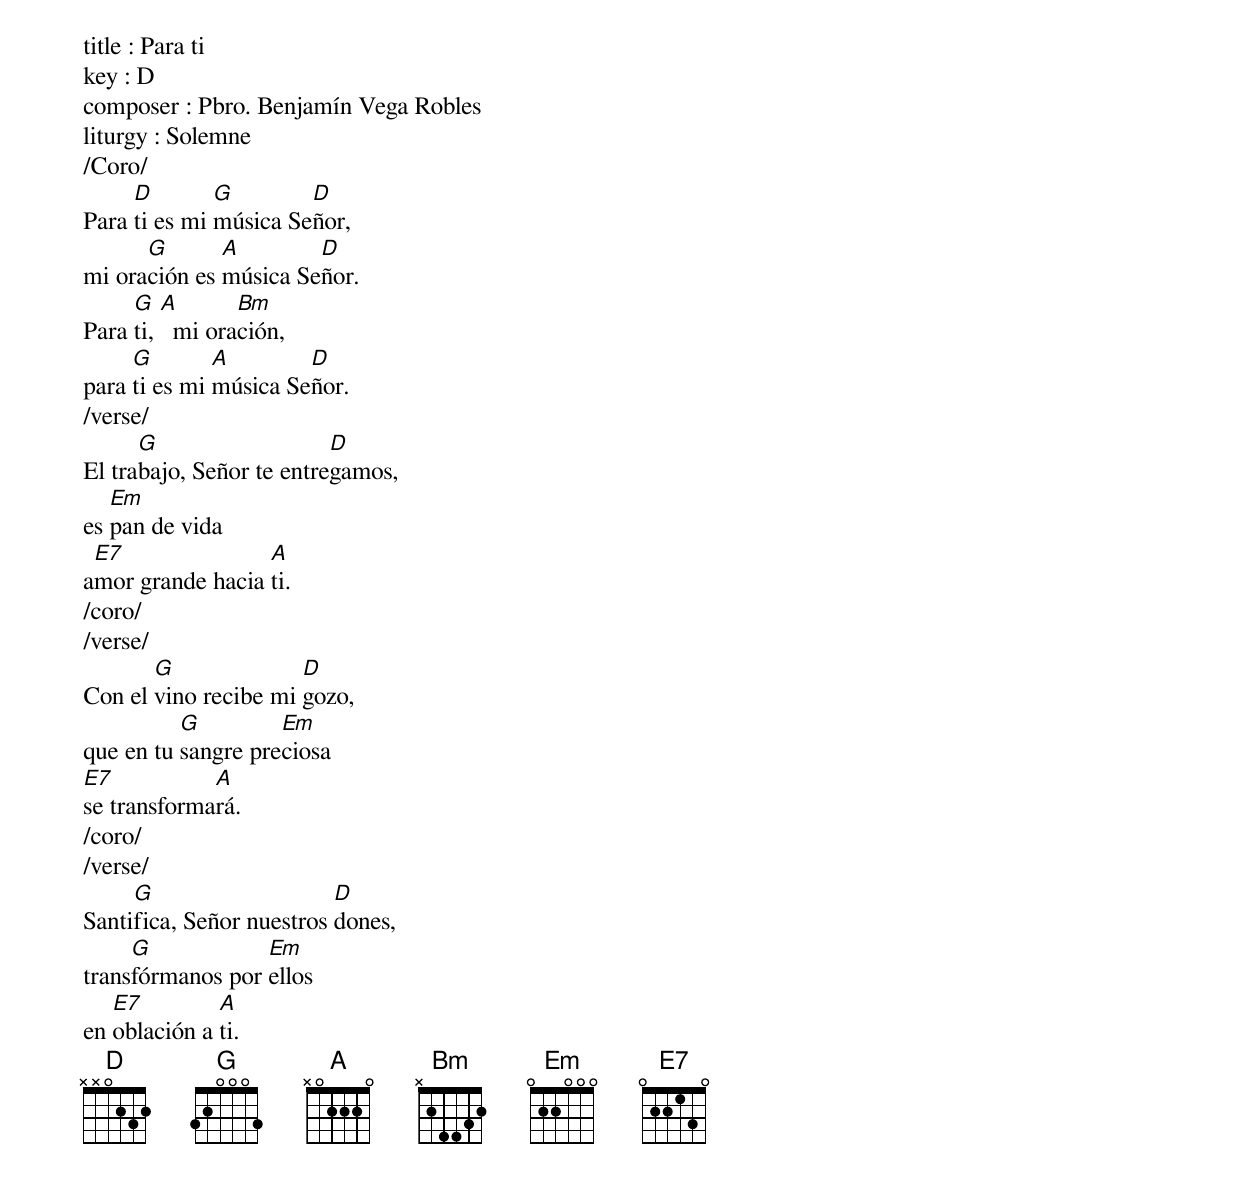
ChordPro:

title : Para ti
key : D
composer : Pbro. Benjamín Vega Robles
liturgy : Solemne
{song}
/Coro/
Para [D]ti es mi [G]música Se[D]ñor,
mi ora[G]ción es [A]música Se[D]ñor.
Para [G]ti, [A]  mi ora[Bm]ción,
para [G]ti es mi [A]música Se[D]ñor.
/verse/
El tra[G]bajo, Señor te entre[D]gamos,
es [Em]pan de vida
a[E7]mor grande hacia [A]ti.
/coro/
/verse/
Con el [G]vino recibe mi [D]gozo,
que en tu [G]sangre pre[Em]ciosa
[E7]se transforma[A]rá.
/coro/
/verse/
Santi[G]fica, Señor nuestros [D]dones,
trans[G]fórmanos por [Em]ellos
en [E7]oblación a [A]ti.
